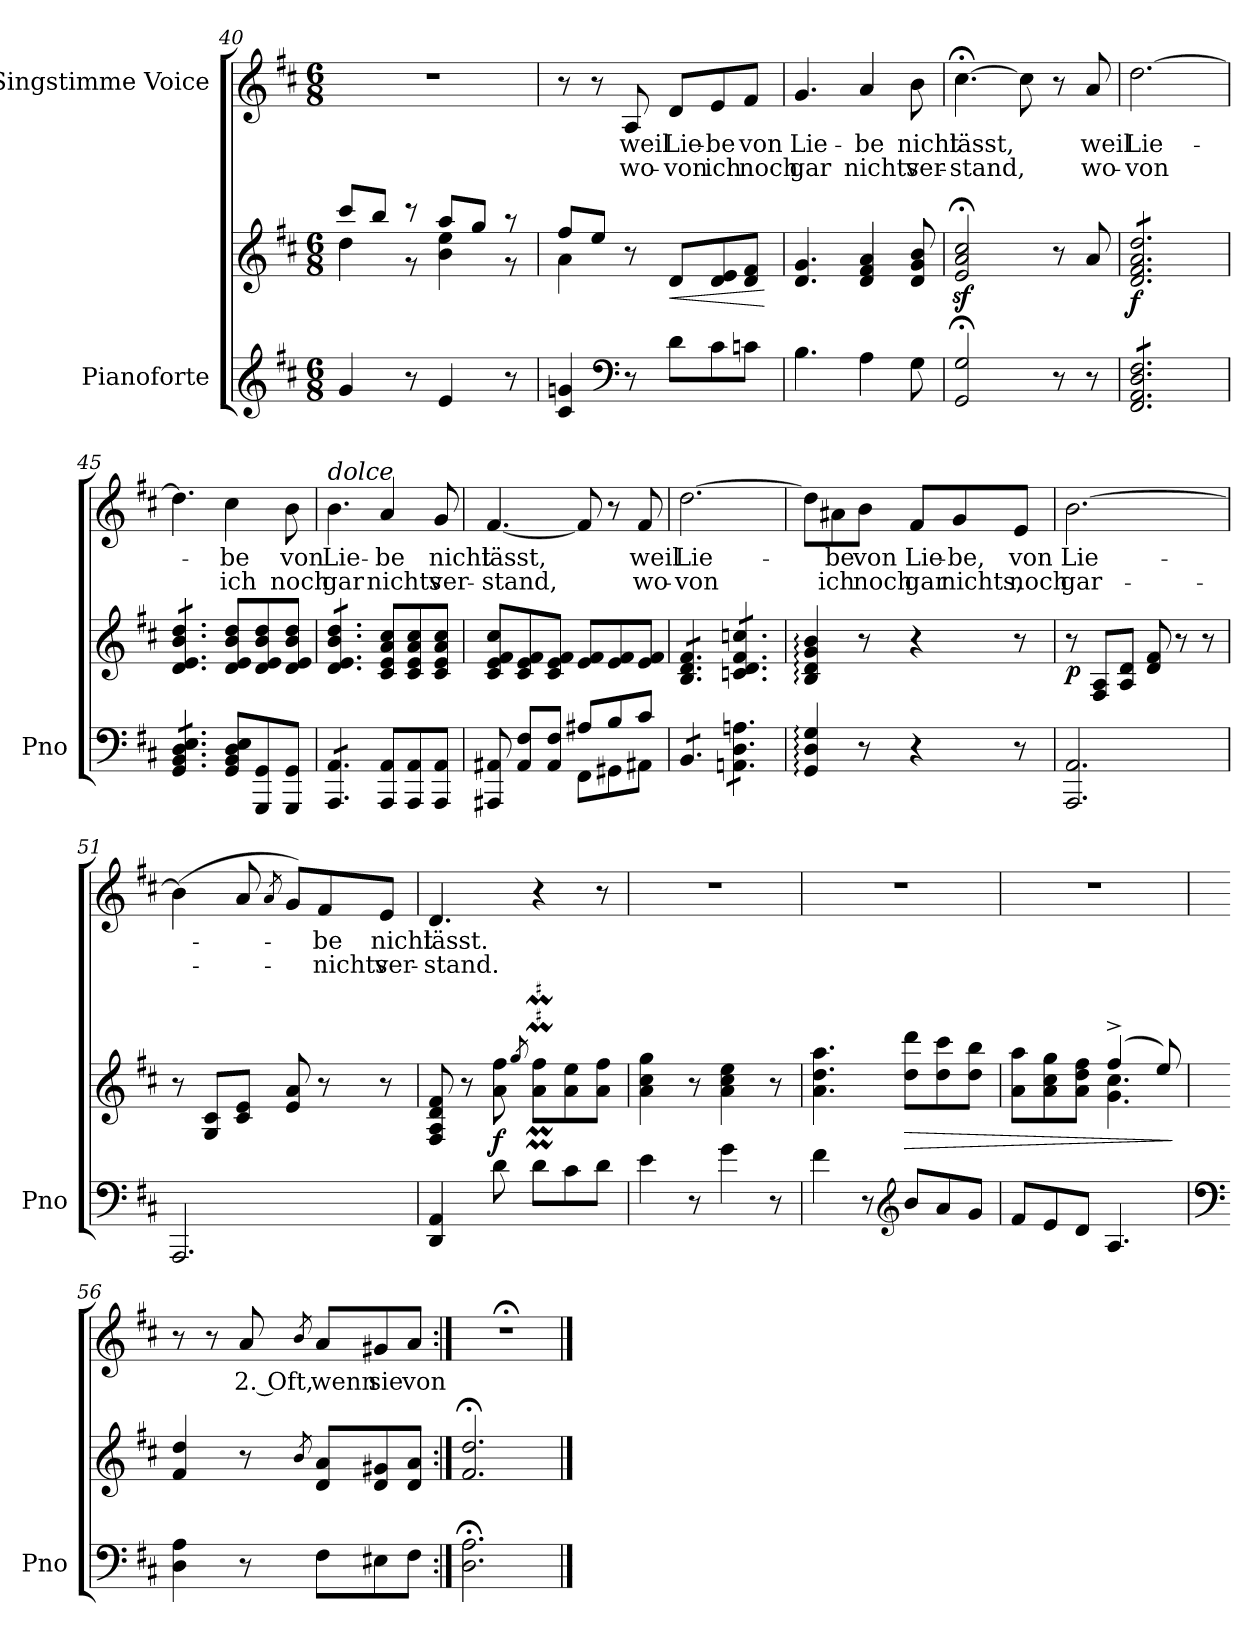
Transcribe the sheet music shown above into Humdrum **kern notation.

**kern	**kern	**dynam	**kern	**text	**text
*part2	*part2	*part2	*part1	*part1	*part1
*staff3	*staff2	*staff2/3	*staff1	*staff1	*staff1
*I"Pianoforte	*	*	*I"Singstimme Voice	*	*
*I'Pno	*	*	*	*	*
*clefG2	*clefG2	*	*clefG2	*	*
*k[f#c#]	*k[f#c#]	*	*k[f#c#]	*	*
*M6/8	*M6/8	*	*M6/8	*	*
=40	=40	=40	=40	=40	=40
*	*^	*	*	*	*
4g/	8ccc#/L	4dd\	.	2.r	.	.
.	8bb/J	.	.	.	.	.
8r	8r	8r	.	.	.	.
4e/	8aa/L	4b\ 4ee\	.	.	.	.
.	8gg/J	.	.	.	.	.
8r	8r	8r	.	.	.	.
=41	=41	=41	=41	=41	=41	=41
4c#/ 4gn/	8ff#/L	4a\	.	8r	.	.
.	8ee/J	.	.	8r	.	.
*clefF4	*	*	*	*	*	*
8r	8r	2ryy	.	8A/	weil	wo-
!	!	!	!LO:HP:b	!	!	!
8d\L	8d/L	.	<	8d/L	Lie-	-von
8c#\	8d/ 8e/	.	.	8e/	-be	ich
8cn\J	8d/ 8f#/J	.	.	8f#/J	von	noch
*	*v	*v	*	*	*	*
.	.	[	.	.	.
=42	=42	=42	=42	=42	=42
4.B\	4.d/ 4.g/	.	4.g/	Lie-	gar
4A\	4d/ 4f#/ 4a/	.	4a/	-be	nichts
8G\	8d/ 8g/ 8b/	.	8b\	nicht	ver-
=43	=43	=43	=43	=43	=43
2GG/; 2G/;	2e/z<;< 2a/z<;< 2cc#/z<;<	.	[4.cc#;<\	lässt,	-stand,
.	.	.	8cc#\]	.	.
8r	8r	.	8r	.	.
8r	8a/	.	8a/	weil	wo-
=44	=44	=44	=44	=44	=44
!	!	!LO:DY:b	!	!	!
*tremolo	*	*	*	*	*
*	*tremolo	*	*	*	*
8FF#/ 8AA/ 8D/ 8F#/L	8d/ 8f#/ 8a/ 8dd/L	f	[2.dd\	Lie-	-von
8FF#/ 8AA/ 8D/ 8F#/	8d/ 8f#/ 8a/ 8dd/	.	.	.	.
8FF#/ 8AA/ 8D/ 8F#/	8d/ 8f#/ 8a/ 8dd/	.	.	.	.
8FF#/ 8AA/ 8D/ 8F#/	8d/ 8f#/ 8a/ 8dd/	.	.	.	.
8FF#/ 8AA/ 8D/ 8F#/	8d/ 8f#/ 8a/ 8dd/	.	.	.	.
8FF#/ 8AA/ 8D/ 8F#/J	8d/ 8f#/ 8a/ 8dd/J	.	.	.	.
=45	=45	=45	=45	=45	=45
8GG/ 8BB/ 8D/ 8E/L	8d/ 8e/ 8b/ 8dd/L	.	4.dd\]	.	.
8GG/ 8BB/ 8D/ 8E/	8d/ 8e/ 8b/ 8dd/	.	.	.	.
8GG/ 8BB/ 8D/ 8E/J	8d/ 8e/ 8b/ 8dd/J	.	.	.	.
*	*Xtremolo	*	*	*	*
*Xtremolo	*	*	*	*	*
8GG/ 8BB/ 8D/ 8E/L	8d/ 8e/ 8b/ 8dd/L	.	4cc#\	-be	ich
8GGG/ 8GG/	8d/ 8e/ 8b/ 8dd/	.	.	.	.
8GGG/ 8GG/J	8d/ 8e/ 8b/ 8dd/J	.	8b\	von	noch
=46	=46	=46	=46	=46	=46
!	!	!	!LO:TX:i:t=dolce	!	!
*tremolo	*	*	*	*	*
*	*tremolo	*	*	*	*
8AAA/ 8AA/L	8d/ 8e/ 8b/ 8dd/L	.	4.b\	Lie-	gar
8AAA/ 8AA/	8d/ 8e/ 8b/ 8dd/	.	.	.	.
8AAA/ 8AA/J	8d/ 8e/ 8b/ 8dd/J	.	.	.	.
*	*Xtremolo	*	*	*	*
*Xtremolo	*	*	*	*	*
8AAA/ 8AA/L	8c#/ 8e/ 8a/ 8cc#/L	.	4a/	-be	nichts
8AAA/ 8AA/	8c#/ 8e/ 8a/ 8cc#/	.	.	.	.
8AAA/ 8AA/J	8c#/ 8e/ 8a/ 8cc#/J	.	8g/	nicht	ver-
=47	=47	=47	=47	=47	=47
*^	*	*	*	*	*
8AAA#X/ 8AA#X/	4.ryy	8c#/ 8e/ 8f#/ 8cc#/L	.	[4.f#/	lässt,	-stand,
8AA#/ 8F#/L	.	8c#/ 8e/ 8f#/	.	.	.	.
8AA#/ 8F#/J	.	8c#/ 8e/ 8f#/J	.	.	.	.
8A#X/L	8FF#\L	8e/ 8f#/L	.	8f#/]	.	.
8B/	8GG#X\	8e/ 8f#/	.	8r	.	.
8c#/J	8AA#X\J	8e/ 8f#/J	.	8f#/	weil	wo-
*v	*v	*	*	*	*	*
=48	=48	=48	=48	=48	=48
*tremolo	*	*	*	*	*
*	*tremolo	*	*	*	*
8BB/L	8B/ 8d/ 8f#/L	.	[2.dd\	Lie-	-von
8BB/	8B/ 8d/ 8f#/	.	.	.	.
8BB/J	8B/ 8d/ 8f#/J	.	.	.	.
8AAn\ 8D\ 8An\L	8cn/ 8d/ 8f#/ 8ccn/L	.	.	.	.
8AAn\ 8D\ 8An\	8cn/ 8d/ 8f#/ 8ccn/	.	.	.	.
8AAn\ 8D\ 8An\J	8cn/ 8d/ 8f#/ 8ccn/J	.	.	.	.
*	*Xtremolo	*	*	*	*
*Xtremolo	*	*	*	*	*
=49	=49	=49	=49	=49	=49
4GG/: 4D/: 4G/:	4B/: 4d/: 4g/: 4b/:	.	8dd\L]	.	.
.	.	.	8a#X\	-be	ich
8r	8r	.	8b\J	von	noch
4r	4r	.	8f#/L	Lie-	gar
.	.	.	8g/	-be,	nichts,
8r	8r	.	8e/J	von	noch
=50	=50	=50	=50	=50	=50
!	!	!LO:DY:b	!	!	!
2.AAA/ 2.AA/	8r	p	[2.b\	Lie-	gar-
.	8F#/ 8A/L	.	.	.	.
.	8A/ 8d/J	.	.	.	.
.	8d/ 8f#/	.	.	.	.
.	8r	.	.	.	.
.	8r	.	.	.	.
=51	=51	=51	=51	=51	=51
2.AAA/	8r	.	(<4b\]	.	.
.	8G/ 8c#/L	.	.	.	.
.	8c#/ 8e/J	.	8a/	.	.
.	.	.	8qa/	.	.
.	8e/ 8a/	.	8g/L)	.	.
.	8r	.	8f#/	-be	-nichts
.	8r	.	8e/J	nicht	ver-
=52	=52	=52	=52	=52	=52
4DD/ 4AA/	8F#/ 8A/ 8d/ 8f#/	.	4.d/	lässt.	-stand.
.	8r	.	.	.	.
!	!	!LO:DY:b	!	!	!
8d\	8a\ 8ff#\	f	.	.	.
.	8qgg/	.	.	.	.
8d\L	8a\M 8ff#\ML	.	4r	.	.
8c#\	8a\ 8ee\	.	.	.	.
8d\J	8a\ 8ff#\J	.	8r	.	.
=53	=53	=53	=53	=53	=53
4e\	4a\ 4cc#\ 4gg\	.	2.r	.	.
8r	8r	.	.	.	.
4g\	4a\ 4cc#\ 4ee\	.	.	.	.
8r	8r	.	.	.	.
=54	=54	=54	=54	=54	=54
4f#\	4.a\ 4.dd\ 4.aa\	.	2.r	.	.
8r	.	.	.	.	.
*clefG2	*	*	*	*	*
!	!	!LO:HP:b	!	!	!
8b/L	8dd\ 8ddd\L	>	.	.	.
8a/	8dd\ 8ccc#\	.	.	.	.
8g/J	8dd\ 8bb\J	.	.	.	.
=55	=55	=55	=55	=55	=55
*	*^	*	*	*	*
8f#/L	8a\ 8aa\L	4.ryy	.	2.r	.	.
8e/	8a\ 8cc#\ 8gg\	.	.	.	.	.
8d/J	8a\ 8dd\ 8ff#\J	.	.	.	.	.
4.A/	(4ff#^/	4.g\ 4.cc#\	.	.	.	.
.	8ee/)	.	.	.	.	.
*	*v	*v	*	*	*	*
.	.	]	.	.	.
=56	=56	=56	=56	=56	=56
*clefF4	*	*	*	*	*
4D\ 4A\	4f#/ 4dd/	.	8r	.	.
.	.	.	8r	.	.
8r	8r	.	8a/	2. Oft,	.
.	8qb/	.	8qb/	.	.
8F#\L	8d/ 8a/L	.	8a/L	wenn	.
8E#X\	8d/ 8g#X/	.	8g#X/	sie	.
8F#\J	8d/ 8a/J	.	8a/J	von	.
=57:|!	=57:|!	=57:|!	=57:|!	=57:|!	=57:|!
2.D\;< 2.A\;<	2.f#/;< 2.dd/;<	.	2.r;<	.	.
==	==	==	==	==	==
*-	*-	*-	*-	*-	*-
